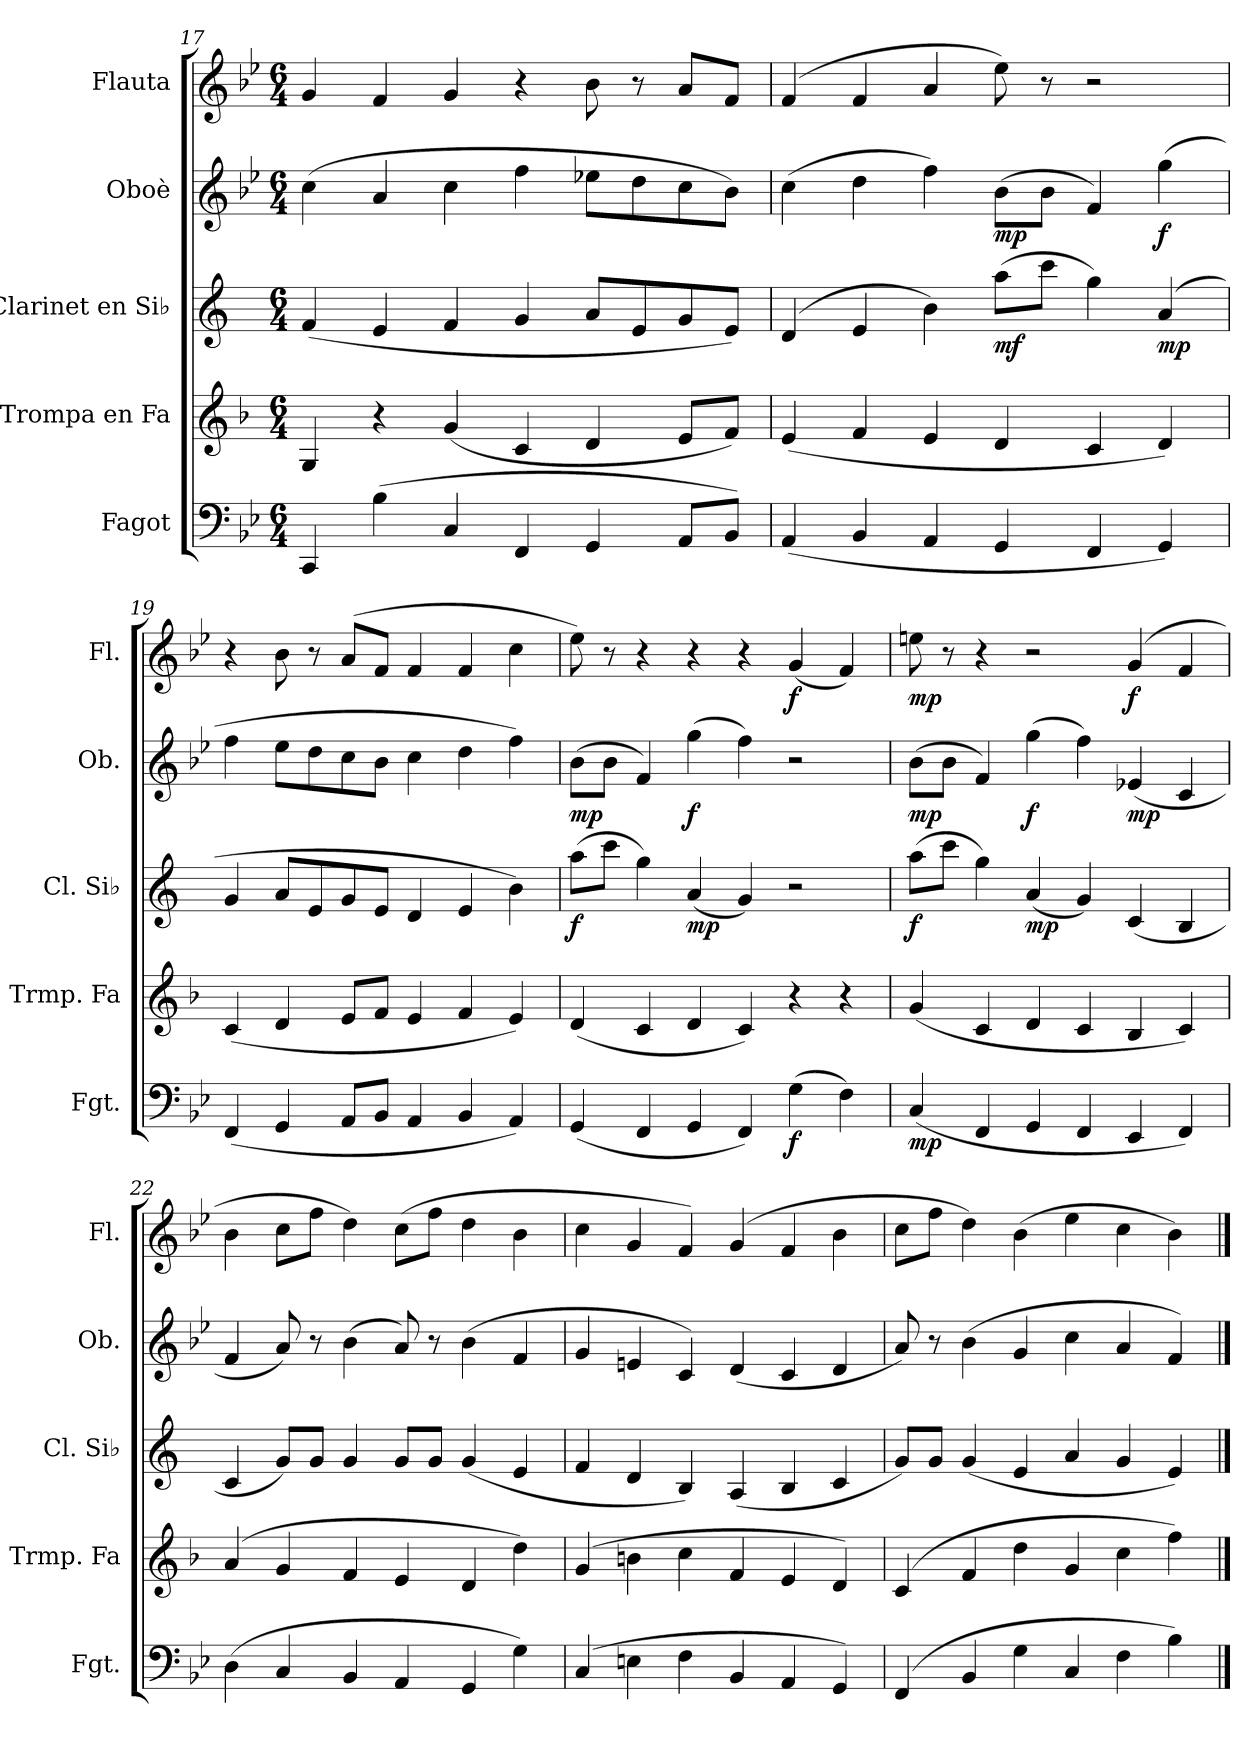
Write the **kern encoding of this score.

**kern	**dynam	**kern	**kern	**dynam	**kern	**dynam	**kern	**dynam
*part5	*part5	*part4	*part3	*part3	*part2	*part2	*part1	*part1
*staff5	*staff5	*staff4	*staff3	*staff3	*staff2	*staff2	*staff1	*staff1
*I"Fagot	*	*I"Trompa en Fa	*I"Clarinet en Si♭	*	*I"Oboè	*	*I"Flauta	*
*I'Fgt.	*	*I'Trmp. Fa	*I'Cl. Si♭	*	*I'Ob.	*	*I'Fl.	*
!!LO:LB:g=z
*clefF4	*	*clefG2	*clefG2	*	*clefG2	*	*clefG2	*
*	*	*ITrd4c7	*ITrd1c2	*	*	*	*	*
*k[b-e-]	*	*k[b-e-]	*k[b-e-]	*	*k[b-e-]	*	*k[b-e-]	*
*M6/4	*	*M6/4	*M6/4	*	*M6/4	*	*M6/4	*
=17	=17	=17	=17	=17	=17	=17	=17	=17
4CC/	.	4C/	(4e-/	.	(4cc\	.	4g/	.
(4B-\	.	4r	4d/	.	4a/	.	4f/	.
4C/	.	(4c/	4e-/	.	4cc\	.	4g/	.
4FF/	.	4F/	4f/	.	4ff\	.	4r	.
4GG/	.	4G/	8g/L	.	8ee-X\L	.	8b-\	.
.	.	.	8d/	.	8dd\	.	8r	.
8AA/L	.	8A/L	8f/	.	8cc\	.	8a/L	.
8BB-/J)	.	8B-/J)	8d/J)	.	8b-\J)	.	8f/J	.
=18	=18	=18	=18	=18	=18	=18	=18	=18
(4AA/	.	(4A/	(4c/	.	(4cc\	.	(4f/	.
4BB-/	.	4B-/	4d/	.	4dd\	.	4f/	.
4AA/	.	4A/	4a\)	.	4ff\)	.	4a/	.
!	!	!	!	!LO:DY:b	!	!LO:DY:b	!	!
4GG/	.	4G/	(8gg\L	mf	(8b-\L	mp	8ee-\)	.
.	.	.	8bb-\J	.	8b-\J	.	8r	.
4FF/	.	4F/	4ff\)	.	4f/)	.	2r	.
!	!	!	!	!LO:DY:b	!	!LO:DY:b	!	!
4GG/)	.	4G/)	(4g/	mp	(4gg\	f	.	.
=19	=19	=19	=19	=19	=19	=19	=19	=19
(4FF/	.	(4F/	4f/	.	4ff\	.	4r	.
4GG/	.	4G/	8g/L	.	8ee-\L	.	8b-\	.
.	.	.	8d/	.	8dd\	.	8r	.
8AA/L	.	8A/L	8f/	.	8cc\	.	(8a/L	.
8BB-/J	.	8B-/J	8d/J	.	8b-\J	.	8f/J	.
4AA/	.	4A/	4c/	.	4cc\	.	4f/	.
4BB-/	.	4B-/	4d/	.	4dd\	.	4f/	.
4AA/)	.	4A/)	4a\)	.	4ff\)	.	4cc\	.
=20	=20	=20	=20	=20	=20	=20	=20	=20
!	!	!	!	!LO:DY:b	!	!LO:DY:b	!	!
(4GG/	.	(4G/	(8gg\L	f	(8b-\L	mp	8ee-\)	.
.	.	.	8bb-\J	.	8b-\J	.	8r	.
4FF/	.	4F/	4ff\)	.	4f/)	.	4r	.
!	!	!	!	!LO:DY:b	!	!LO:DY:b	!	!
4GG/	.	4G/	(4g/	mp	(4gg\	f	4r	.
4FF/)	.	4F/)	4f/)	.	4ff\)	.	4r	.
!	!LO:DY:b	!	!	!	!	!	!	!LO:DY:b
(4G\	f	4r	2r	.	2r	.	(4g/	f
4F\)	.	4r	.	.	.	.	4f/)	.
!!LO:LB:g=z
=21	=21	=21	=21	=21	=21	=21	=21	=21
!	!LO:DY:b	!	!	!LO:DY:b	!	!LO:DY:b	!	!LO:DY:b
(4C/	mp	(4c/	(8gg\L	f	(8b-\L	mp	8een\	mp
.	.	.	8bb-\J	.	8b-\J	.	8r	.
4FF/	.	4F/	4ff\)	.	4f/)	.	4r	.
!	!	!	!	!LO:DY:b	!	!LO:DY:b	!	!
4GG/	.	4G/	(4g/	mp	(4gg\	f	2r	.
4FF/	.	4F/	4f/)	.	4ff\)	.	.	.
!	!	!	!	!	!	!LO:DY:b	!	!LO:DY:b
4EE-/	.	4E-/	(4B-/	.	(4e-X/	mp	(4g/	f
4FF/)	.	4F/)	4A/	.	4c/	.	4f/	.
=22	=22	=22	=22	=22	=22	=22	=22	=22
(4D\	.	(4d/	4B-/	.	4f/	.	4b-\	.
4C/	.	4c/	8f/L)	.	8a/)	.	8cc\L	.
.	.	.	8f/J	.	8r	.	8ff\J	.
4BB-/	.	4B-/	4f/	.	(4b-\	.	4dd\)	.
4AA/	.	4A/	8f/L	.	8a/)	.	(8cc\L	.
.	.	.	8f/J	.	8r	.	8ff\J	.
4GG/	.	4G/	(4f/	.	(4b-\	.	4dd\	.
4G\)	.	4g\)	4d/	.	4f/	.	4b-\	.
=23	=23	=23	=23	=23	=23	=23	=23	=23
(4C/	.	(4c/	4e-/	.	4g/	.	4cc\	.
4En\	.	4en\	4c/	.	4en/	.	4g/	.
4F\	.	4f\	4A/)	.	4c/)	.	4f/)	.
4BB-/	.	4B-/	(4G/	.	(4d/	.	(4g/	.
4AA/	.	4A/	4A/	.	4c/	.	4f/	.
4GG/)	.	4G/)	4B-/	.	4d/	.	4b-\	.
=24	=24	=24	=24	=24	=24	=24	=24	=24
(4FF/	.	(4F/	8f/L)	.	8a/)	.	8cc\L	.
.	.	.	8f/J	.	8r	.	8ff\J	.
4BB-/	.	4B-/	(4f/	.	(4b-\	.	4dd\)	.
4G\	.	4g\	4d/	.	4g/	.	(4b-\	.
4C/	.	4c/	4g/	.	4cc\	.	4ee-\	.
4F\	.	4f\	4f/	.	4a/	.	4cc\	.
4B-\)	.	4b-\)	4d/)	.	4f/)	.	4b-\)	.
==	==	==	==	==	==	==	==	==
*-	*-	*-	*-	*-	*-	*-	*-	*-
